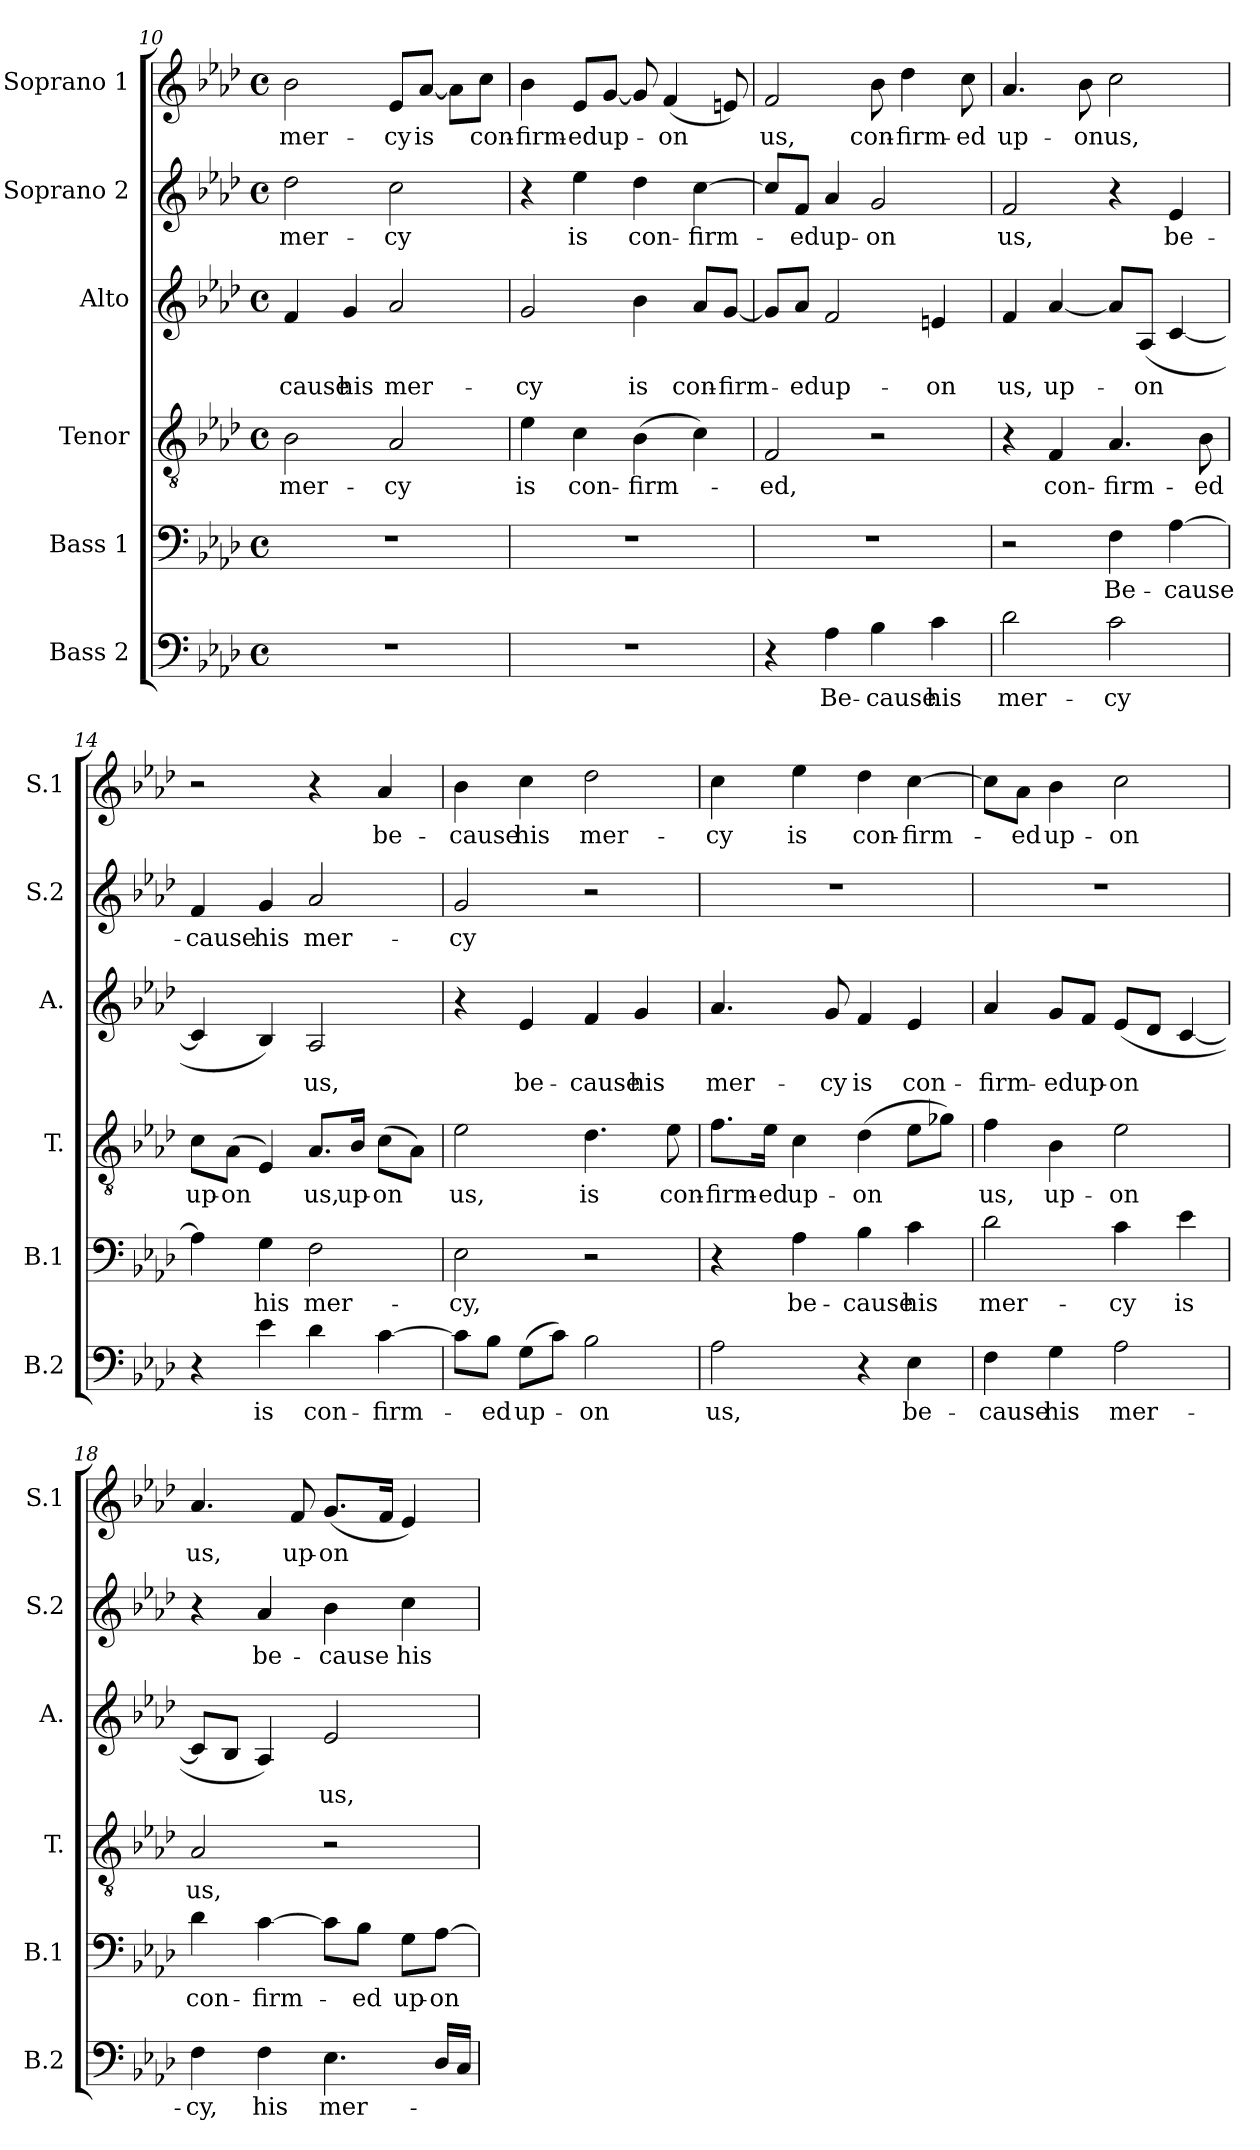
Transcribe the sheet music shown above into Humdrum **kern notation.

**kern	**text	**kern	**text	**kern	**text	**kern	**text	**kern	**text	**kern	**text
*part6	*part6	*part5	*part5	*part4	*part4	*part3	*part3	*part2	*part2	*part1	*part1
*staff6	*staff6	*staff5	*staff5	*staff4	*staff4	*staff3	*staff3	*staff2	*staff2	*staff1	*staff1
*I"Bass 2	*	*I"Bass 1	*	*I"Tenor	*	*I"Alto	*	*I"Soprano 2	*	*I"Soprano 1	*
*I'B.2	*	*I'B.1	*	*I'T.	*	*I'A.	*	*I'S.2	*	*I'S.1	*
*clefF4	*	*clefF4	*	*clefGv2	*	*clefG2	*	*clefG2	*	*clefG2	*
*	*	*	*	*ITrd7c12	*	*	*	*	*	*	*
*k[b-e-a-d-]	*	*k[b-e-a-d-]	*	*k[b-e-a-d-]	*	*k[b-e-a-d-]	*	*k[b-e-a-d-]	*	*k[b-e-a-d-]	*
*A-:	*	*A-:	*	*A-:	*	*A-:	*	*A-:	*	*A-:	*
*M4/4	*	*M4/4	*	*M4/4	*	*M4/4	*	*M4/4	*	*M4/4	*
*met(c)	*	*met(c)	*	*met(c)	*	*met(c)	*	*met(c)	*	*met(c)	*
=10	=10	=10	=10	=10	=10	=10	=10	=10	=10	=10	=10
!	!	!	!	!	!LO:LY:b	!	!LO:LY:b	!	!LO:LY:b	!	!LO:LY:b
1r	.	1r	.	2BB-\	mer-	4f/	-cause	2dd-\	mer-	2b-\	mer-
!	!	!	!	!	!	!	!LO:LY:b	!	!	!	!
.	.	.	.	.	.	4g/	his	.	.	.	.
!	!	!	!	!	!LO:LY:b	!	!LO:LY:b	!	!LO:LY:b	!	!LO:LY:b
.	.	.	.	2AA-/	-cy	2a-/	mer-	2cc\	-cy	8e-/L	-cy
!	!	!	!	!	!	!	!	!	!	!	!LO:LY:b
.	.	.	.	.	.	.	.	.	.	[<8a-/J	is
.	.	.	.	.	.	.	.	.	.	8a-\L]	.
!	!	!	!	!	!	!	!	!	!	!	!LO:LY:b
.	.	.	.	.	.	.	.	.	.	8cc\J	con-
!!LO:PB:g=z
=11	=11	=11	=11	=11	=11	=11	=11	=11	=11	=11	=11
!	!	!	!	!	!LO:LY:b	!	!LO:LY:b	!	!	!	!LO:LY:b
1r	.	1r	.	4E-\	is	2g/	-cy	4r	.	4b-\	-firm-
!	!	!	!	!	!LO:LY:b	!	!	!	!LO:LY:b	!	!LO:LY:b
.	.	.	.	4C\	con-	.	.	4ee-\	is	8e-/L	-ed
!	!	!	!	!	!	!	!	!	!	!	!LO:LY:b
.	.	.	.	.	.	.	.	.	.	[<8g/J	up-
!	!	!	!	!	!LO:LY:b	!	!LO:LY:b	!	!LO:LY:b	!	!
.	.	.	.	(>4BB-\	-firm-	4b-\	is	4dd-\	con-	8g/]	.
!	!	!	!	!	!	!	!	!	!	!	!LO:LY:b
.	.	.	.	.	.	.	.	.	.	(<4f/	-on
!	!	!	!	!	!	!	!LO:LY:b	!	!LO:LY:b	!	!
.	.	.	.	4C\)	.	8a-/L	con-	[>4cc\	-firm-	.	.
!	!	!	!	!	!	!	!LO:LY:b	!	!	!	!
.	.	.	.	.	.	[<8g/J	-firm-	.	.	8en/)	.
=12	=12	=12	=12	=12	=12	=12	=12	=12	=12	=12	=12
!	!	!	!	!	!LO:LY:b	!	!	!	!	!	!LO:LY:b
4r	.	1r	.	2FF/	-ed,	8g/L]	.	8cc/L]	.	2f/	us,
!	!	!	!	!	!	!	!LO:LY:b	!	!LO:LY:b	!	!
.	.	.	.	.	.	8a-/J	-ed	8f/J	-ed	.	.
!	!LO:LY:b	!	!	!	!	!	!LO:LY:b	!	!LO:LY:b	!	!
4A-\	Be-	.	.	.	.	2f/	up-	4a-/	up-	.	.
!	!LO:LY:b	!	!	!	!	!	!	!	!LO:LY:b	!	!LO:LY:b
4B-\	-cause	.	.	2r	.	.	.	2g/	-on	8b-\	con-
!	!	!	!	!	!	!	!	!	!	!	!LO:LY:b
.	.	.	.	.	.	.	.	.	.	4dd-\	-firm-
!	!LO:LY:b	!	!	!	!	!	!LO:LY:b	!	!	!	!
4c\	his	.	.	.	.	4en/	-on	.	.	.	.
!	!	!	!	!	!	!	!	!	!	!	!LO:LY:b
.	.	.	.	.	.	.	.	.	.	8cc\	-ed
=13	=13	=13	=13	=13	=13	=13	=13	=13	=13	=13	=13
!	!LO:LY:b	!	!	!	!	!	!LO:LY:b	!	!LO:LY:b	!	!LO:LY:b
2d-\	mer-	2r	.	4r	.	4f/	us,	2f/	us,	4.a-/	up-
!	!	!	!	!	!LO:LY:b	!	!LO:LY:b	!	!	!	!
.	.	.	.	4FF/	con-	[<4a-/	up-	.	.	.	.
!	!	!	!	!	!	!	!	!	!	!	!LO:LY:b
.	.	.	.	.	.	.	.	.	.	8b-\	-on
!	!LO:LY:b	!	!LO:LY:b	!	!LO:LY:b	!	!	!	!	!	!LO:LY:b
2c\	-cy	4F\	Be-	4.AA-/	-firm-	8a-/L]	.	4r	.	2cc\	us,
!	!	!	!	!	!	!	!LO:LY:b	!	!	!	!
.	.	.	.	.	.	(<8A-/J	-on	.	.	.	.
!	!	!	!LO:LY:b	!	!	!	!	!	!LO:LY:b	!	!
.	.	[>4A-\	-cause	.	.	[<4c/	.	4e-/	be-	.	.
!	!	!	!	!	!LO:LY:b	!	!	!	!	!	!
.	.	.	.	8BB-\	-ed	.	.	.	.	.	.
=14	=14	=14	=14	=14	=14	=14	=14	=14	=14	=14	=14
!	!	!	!	!	!LO:LY:b	!	!	!	!LO:LY:b	!	!
4r	.	4A-\]	.	8C\L	up-	4c/]	.	4f/	-cause	2r	.
!	!	!	!	!	!LO:LY:b	!	!	!	!	!	!
.	.	.	.	(>8AA-\J	-on	.	.	.	.	.	.
!	!LO:LY:b	!	!LO:LY:b	!	!	!	!	!	!LO:LY:b	!	!
4e-\	is	4G\	his	4EE-/)	.	4B-/)	.	4g/	his	.	.
!	!LO:LY:b	!	!LO:LY:b	!	!LO:LY:b	!	!LO:LY:b	!	!LO:LY:b	!	!
4d-\	con-	2F\	mer-	8.AA-/L	us,	2A-/	us,	2a-/	mer-	4r	.
!	!	!	!	!	!LO:LY:b	!	!	!	!	!	!
.	.	.	.	16BB-/Jk	up-	.	.	.	.	.	.
!	!LO:LY:b	!	!	!	!LO:LY:b	!	!	!	!	!	!LO:LY:b
[>4c\	-firm-	.	.	(>8C\L	-on	.	.	.	.	4a-/	be-
.	.	.	.	8AA-\J)	.	.	.	.	.	.	.
!!LO:LB:g=z
=15	=15	=15	=15	=15	=15	=15	=15	=15	=15	=15	=15
!	!	!	!LO:LY:b	!	!LO:LY:b	!	!	!	!LO:LY:b	!	!LO:LY:b
8c\L]	.	2E-\	-cy,	2E-\	us,	4r	.	2g/	-cy	4b-\	-cause
!	!LO:LY:b	!	!	!	!	!	!	!	!	!	!
8B-\J	-ed	.	.	.	.	.	.	.	.	.	.
!	!LO:LY:b	!	!	!	!	!	!LO:LY:b	!	!	!	!LO:LY:b
(>8G\L	up-	.	.	.	.	4e-/	be-	.	.	4cc\	his
8c\J)	.	.	.	.	.	.	.	.	.	.	.
!	!LO:LY:b	!	!	!	!LO:LY:b	!	!LO:LY:b	!	!	!	!LO:LY:b
2B-\	-on	2r	.	4.D-\	is	4f/	-cause	2r	.	2dd-\	mer-
!	!	!	!	!	!	!	!LO:LY:b	!	!	!	!
.	.	.	.	.	.	4g/	his	.	.	.	.
!	!	!	!	!	!LO:LY:b	!	!	!	!	!	!
.	.	.	.	8E-\	con-	.	.	.	.	.	.
=16	=16	=16	=16	=16	=16	=16	=16	=16	=16	=16	=16
!	!LO:LY:b	!	!	!	!LO:LY:b	!	!LO:LY:b	!	!	!	!LO:LY:b
2A-\	us,	4r	.	8.F\L	-firm-	4.a-/	mer-	1r	.	4cc\	-cy
!	!	!	!	!	!LO:LY:b	!	!	!	!	!	!
.	.	.	.	16E-\Jk	-ed	.	.	.	.	.	.
!	!	!	!LO:LY:b	!	!LO:LY:b	!	!	!	!	!	!LO:LY:b
.	.	4A-\	be-	4C\	up-	.	.	.	.	4ee-\	is
!	!	!	!	!	!	!	!LO:LY:b	!	!	!	!
.	.	.	.	.	.	8g/	-cy	.	.	.	.
!	!	!	!LO:LY:b	!	!LO:LY:b	!	!LO:LY:b	!	!	!	!LO:LY:b
4r	.	4B-\	-cause	(>4D-\	-on	4f/	is	.	.	4dd-\	con-
!	!LO:LY:b	!	!LO:LY:b	!	!	!	!LO:LY:b	!	!	!	!LO:LY:b
4E-\	be-	4c\	his	8E-\L	.	4e-/	con-	.	.	[>4cc\	-firm-
.	.	.	.	8G-X\J)	.	.	.	.	.	.	.
=17	=17	=17	=17	=17	=17	=17	=17	=17	=17	=17	=17
!	!LO:LY:b	!	!LO:LY:b	!	!LO:LY:b	!	!LO:LY:b	!	!	!	!
4F\	-cause	2d-\	mer-	4F\	us,	4a-/	-firm-	1r	.	8cc\L]	.
!	!	!	!	!	!	!	!	!	!	!	!LO:LY:b
.	.	.	.	.	.	.	.	.	.	8a-\J	-ed
!	!LO:LY:b	!	!	!	!LO:LY:b	!	!LO:LY:b	!	!	!	!LO:LY:b
4G\	his	.	.	4BB-\	up-	8g/L	-ed	.	.	4b-\	up-
!	!	!	!	!	!	!	!LO:LY:b	!	!	!	!
.	.	.	.	.	.	8f/J	up-	.	.	.	.
!	!LO:LY:b	!	!LO:LY:b	!	!LO:LY:b	!	!LO:LY:b	!	!	!	!LO:LY:b
2A-\	mer-	4c\	-cy	2E-\	-on	(<8e-/L	-on	.	.	2cc\	-on
.	.	.	.	.	.	8d-/J	.	.	.	.	.
!	!	!	!LO:LY:b	!	!	!	!	!	!	!	!
.	.	4e-\	is	.	.	[<4c/	.	.	.	.	.
=18	=18	=18	=18	=18	=18	=18	=18	=18	=18	=18	=18
!	!LO:LY:b	!	!LO:LY:b	!	!LO:LY:b	!	!	!	!	!	!LO:LY:b
4F\	-cy,	4d-\	con-	2AA-/	us,	8c/L]	.	4r	.	4.a-/	us,
.	.	.	.	.	.	8B-/J	.	.	.	.	.
!	!LO:LY:b	!	!LO:LY:b	!	!	!	!	!	!LO:LY:b	!	!
4F\	his	[>4c\	-firm-	.	.	4A-/)	.	4a-/	be-	.	.
!	!	!	!	!	!	!	!	!	!	!	!LO:LY:b
.	.	.	.	.	.	.	.	.	.	8f/	up-
!	!LO:LY:b	!	!	!	!	!	!LO:LY:b	!	!LO:LY:b	!	!LO:LY:b
4.E-\	mer-	8c\L]	.	2r	.	2e-/	us,	4b-\	-cause	(<8.g/L	-on
!	!	!	!LO:LY:b	!	!	!	!	!	!	!	!
.	.	8B-\J	-ed	.	.	.	.	.	.	.	.
.	.	.	.	.	.	.	.	.	.	16f/Jk	.
!	!	!	!LO:LY:b	!	!	!	!	!	!LO:LY:b	!	!
.	.	8G\L	up-	.	.	.	.	4cc\	his	4e-/)	.
!	!	!	!LO:LY:b	!	!	!	!	!	!	!	!
16D-/LL	.	[>8A-\J	-on	.	.	.	.	.	.	.	.
16C/JJ	.	.	.	.	.	.	.	.	.	.	.
=	=	=	=	=	=	=	=	=	=	=	=
*-	*-	*-	*-	*-	*-	*-	*-	*-	*-	*-	*-
